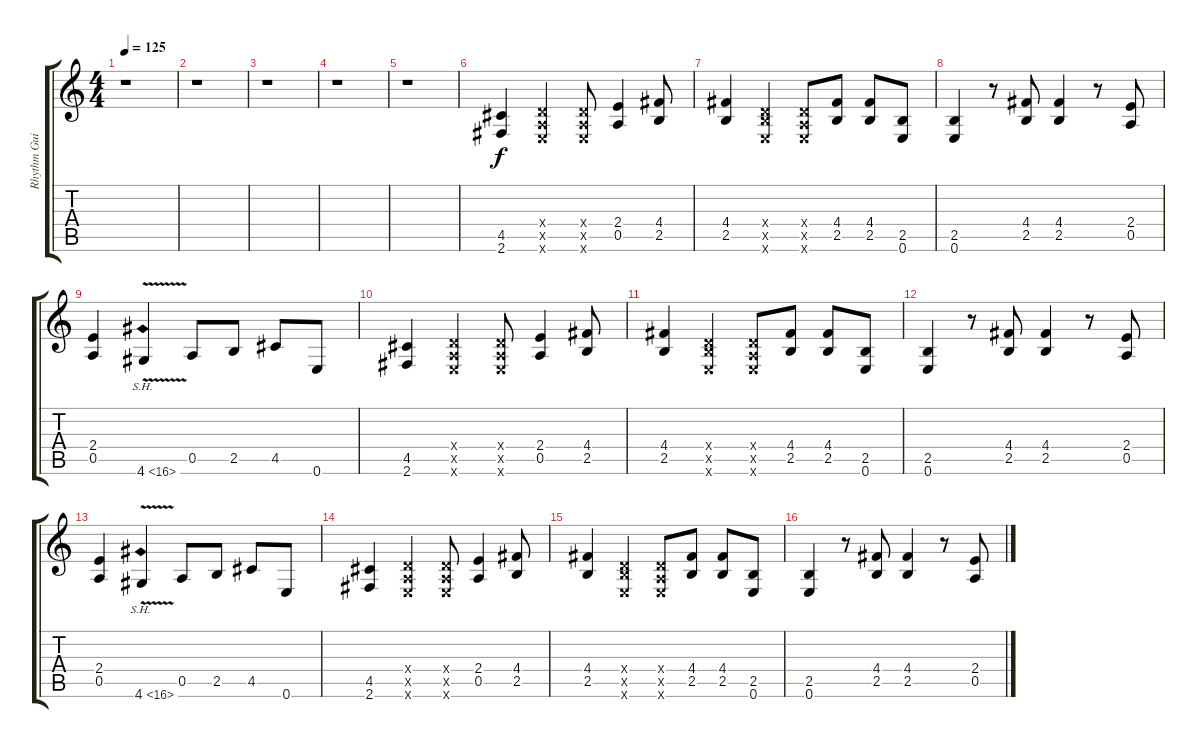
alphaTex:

\track ("Rhythm Guitar" "Rhythm Gui") {instrument distortionguitar}
\staff {score tabs}
\tuning (E4 B3 G3 D3 A2 E2) {hide}
\ts (4 4)
\tempo 125
\clef g2
\ks c
r.1{dy f} |
r.1 |
r.1 |
r.1 |
r.1 |
(4.5 2.6).4 (0.4{x} 0.5{x} 0.6{x}).4 (0.4{x} 0.5{x} 0.6{x}).8 (2.4 0.5).4 (4.4 2.5).8 |
(4.4 2.5).4 (0.4{x} 2.5{x} 0.6{x}).4 (0.4{x} 0.5{x} 0.6{x}).8 (4.4 2.5).8 (4.4 2.5).8 (2.5 0.6).8 |
(2.5 0.6).4 r.8 (4.4 2.5).8 (4.4 2.5).4 r.8 (2.4 0.5).8 |
(2.4 0.5).4 4.6{sh 12 v}.4 0.5.8 2.5.8 4.5.8 0.6.8 |
(4.5 2.6).4 (0.4{x} 0.5{x} 0.6{x}).4 (0.4{x} 0.5{x} 0.6{x}).8 (2.4 0.5).4 (4.4 2.5).8 |
(4.4 2.5).4 (0.4{x} 2.5{x} 0.6{x}).4 (0.4{x} 0.5{x} 0.6{x}).8 (4.4 2.5).8 (4.4 2.5).8 (2.5 0.6).8 |
(2.5 0.6).4 r.8 (4.4 2.5).8 (4.4 2.5).4 r.8 (2.4 0.5).8 |
(2.4 0.5).4 4.6{sh 12 v}.4 0.5.8 2.5.8 4.5.8 0.6.8 |
(4.5 2.6).4 (0.4{x} 0.5{x} 0.6{x}).4 (0.4{x} 0.5{x} 0.6{x}).8 (2.4 0.5).4 (4.4 2.5).8 |
(4.4 2.5).4 (0.4{x} 2.5{x} 0.6{x}).4 (0.4{x} 0.5{x} 0.6{x}).8 (4.4 2.5).8 (4.4 2.5).8 (2.5 0.6).8 |
(2.5 0.6).4 r.8 (4.4 2.5).8 (4.4 2.5).4 r.8 (2.4 0.5).8
